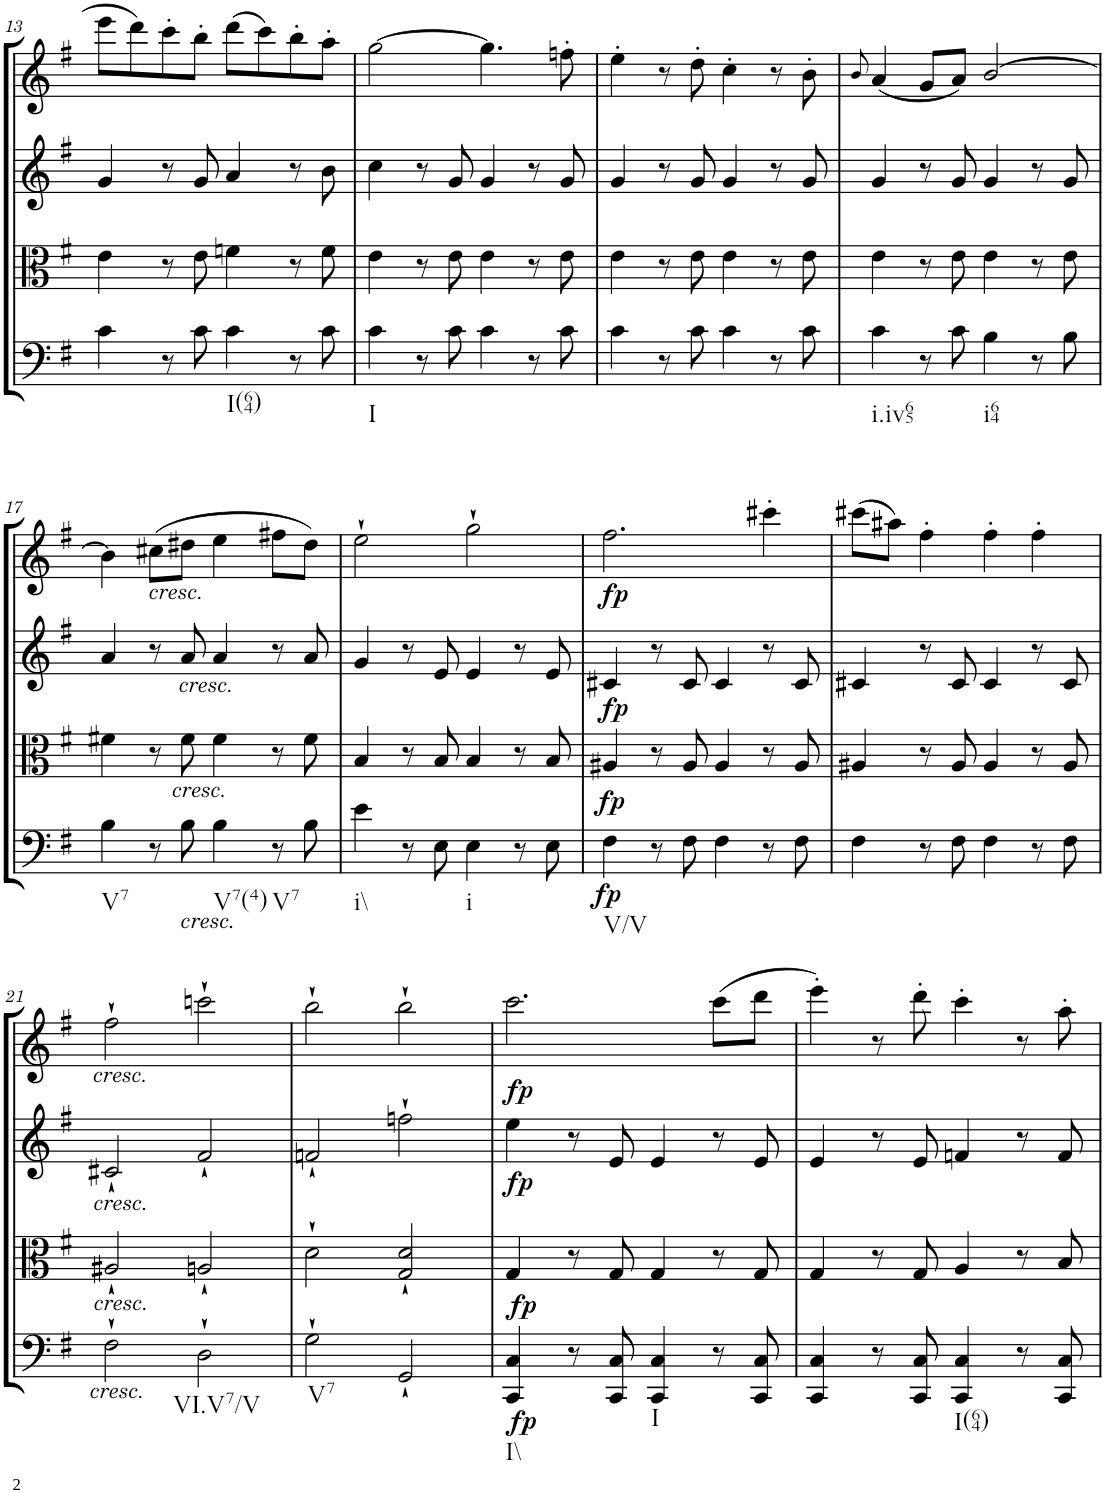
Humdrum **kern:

**kern	**dynam	**kern	**dynam	**kern	**dynam	**kern	**dynam
*part4	*part4	*part3	*part3	*part2	*part2	*part1	*part1
*staff4	*staff4	*staff3	*staff3	*staff2	*staff2	*staff1	*staff1
*I"Violoncello.	*	*I"Viola	*	*I"Violin II.	*	*I"Violin I.	*
*I'Vc	*	*I'Vla	*	*I'Vln	*	*I'Vln	*
!!LO:PB:g=z
*clefF4	*	*clefC3	*	*clefG2	*	*clefG2	*
*k[f#]	*	*k[f#]	*	*k[f#]	*	*k[f#]	*
*M2/2	*	*M2/2	*	*M2/2	*	*M2/2	*
*met(c|)	*	*met(c|)	*	*met(c|)	*	*met(c|)	*
=13	=13	=13	=13	=13	=13	=13	=13
4c\	.	4e\	.	4g/	.	8eee\L	.
.	.	.	.	.	.	8ddd\	.
8r	.	8r	.	8r	.	8ccc'\	.
8c\	.	8e\	.	8g/	.	8bb'\J	.
!LO:TX:b:t=I(64)	!	!	!	!	!	!	!
4c\	.	4fn\	.	4a/	.	(8ddd\L	.
.	.	.	.	.	.	8ccc\)	.
8r	.	8r	.	8r	.	8bb'\	.
8c\	.	8f\	.	8b\	.	8aa'\J	.
=14	=14	=14	=14	=14	=14	=14	=14
!LO:TX:b:t=I	!	!	!	!	!	!	!
4c\	.	4e\	.	4cc\	.	[2gg\	.
8r	.	8r	.	8r	.	.	.
8c\	.	8e\	.	8g/	.	.	.
4c\	.	4e\	.	4g/	.	4.gg\]	.
8r	.	8r	.	8r	.	.	.
8c\	.	8e\	.	8g/	.	8ffn'\	.
=15	=15	=15	=15	=15	=15	=15	=15
4c\	.	4e\	.	4g/	.	4ee'\	.
8r	.	8r	.	8r	.	8r	.
8c\	.	8e\	.	8g/	.	8dd'\	.
4c\	.	4e\	.	4g/	.	4cc'\	.
8r	.	8r	.	8r	.	8r	.
8c\	.	8e\	.	8g/	.	8b'\	.
=16	=16	=16	=16	=16	=16	=16	=16
.	.	.	.	.	.	8qb/	.
!LO:TX:b:t=i.iv65	!	!	!	!	!	!	!
4c\	.	4e\	.	4g/	.	(4a/	.
8r	.	8r	.	8r	.	8g/L	.
8c\	.	8e\	.	8g/	.	8a/J)	.
!LO:TX:b:t=i64	!	!	!	!	!	!	!
4B\	.	4e\	.	4g/	.	[2b/	.
8r	.	8r	.	8r	.	.	.
8B\	.	8e\	.	8g/	.	.	.
!!LO:LB:g=z
=17	=17	=17	=17	=17	=17	=17	=17
!LO:TX:b:t=V7	!	!	!	!	!	!	!
4B\	.	4f#X\	.	4a/	.	4b\]	.
!	!	!	!	!	!	!LO:TX:b:i:t=cresc.	!
8r	.	8r	.	8r	.	(8cc#X\L	.
!	!	!	!	!LO:TX:b:i:t=cresc.	!	!	!
!	!	!LO:TX:b:i:t=cresc.	!	!	!	!	!
!LO:TX:b:i:t=cresc.	!	!	!	!	!	!	!
8B\	.	8f#\	.	8a/	.	8dd#X\J	.
!LO:TX:b:t=V7(4)	!	!	!	!	!	!	!
4B\	.	4f#\	.	4a/	.	4ee\	.
!LO:TX:b:t=V7	!	!	!	!	!	!	!
8r	.	8r	.	8r	.	8ff#X\L	.
8B\	.	8f#\	.	8a/	.	8dd#\J)	.
=18	=18	=18	=18	=18	=18	=18	=18
!LO:TX:b:t=i\\	!	!	!	!	!	!	!
4e\	.	4B/	.	4g/	.	2ee`\	.
8r	.	8r	.	8r	.	.	.
8E\	.	8B/	.	8e/	.	.	.
!LO:TX:b:t=i	!	!	!	!	!	!	!
4E\	.	4B/	.	4e/	.	2gg`\	.
8r	.	8r	.	8r	.	.	.
8E\	.	8B/	.	8e/	.	.	.
=19	=19	=19	=19	=19	=19	=19	=19
!LO:TX:b:t=V/V	!	!	!	!	!	!	!
!	!LO:DY:b	!	!	!	!	!	!
!	!LO:DY:n=1:a	!	!	!	!LO:DY:b	!	!
!	!	!	!	!	!LO:DY:n=1:a	!	!
4F#\	fp fp	4A#X/	.	4c#X/	fp fp	2.ff#\	.
8r	.	8r	.	8r	.	.	.
8F#\	.	8A#/	.	8c#/	.	.	.
4F#\	.	4A#/	.	4c#/	.	.	.
8r	.	8r	.	8r	.	4ccc#X'\	.
8F#\	.	8A#/	.	8c#/	.	.	.
=20	=20	=20	=20	=20	=20	=20	=20
4F#\	.	4A#X/	.	4c#X/	.	(8ccc#X\L	.
.	.	.	.	.	.	8aa#X\J)	.
8r	.	8r	.	8r	.	4ff#'\	.
8F#\	.	8A#/	.	8c#/	.	.	.
4F#\	.	4A#/	.	4c#/	.	4ff#'\	.
8r	.	8r	.	8r	.	4ff#'\	.
8F#\	.	8A#/	.	8c#/	.	.	.
!!LO:LB:g=z
=21	=21	=21	=21	=21	=21	=21	=21
!	!	!	!	!	!	!LO:TX:b:i:t=cresc.	!
!	!	!	!	!LO:TX:b:i:t=cresc.	!	!	!
!	!	!LO:TX:b:i:t=cresc.	!	!	!	!	!
!LO:TX:b:i:t=cresc.	!	!	!	!	!	!	!
2F#`\	.	2A#X`/	.	2c#X`/	.	2ff#`\	.
!LO:TX:b:t=VI.V7/V	!	!	!	!	!	!	!
2D`\	.	2An`/	.	2f#`/	.	2cccn`\	.
=22	=22	=22	=22	=22	=22	=22	=22
!LO:TX:b:t=V7	!	!	!	!	!	!	!
2G`\	.	2d`\	.	2fn`/	.	2bb`\	.
2GG`/	.	2G/` 2d/`	.	2ffn`\	.	2bb`\	.
=23	=23	=23	=23	=23	=23	=23	=23
!LO:TX:b:t=I\\	!	!	!	!	!	!	!
!	!LO:DY:b	!	!LO:DY:b	!	!LO:DY:b	!	!LO:DY:b
4CC/ 4C/	fp	4G/	fp	4ee\	fp	2.ccc\	fp
8r	.	8r	.	8r	.	.	.
8CC/ 8C/	.	8G/	.	8e/	.	.	.
!LO:TX:b:t=I	!	!	!	!	!	!	!
4CC/ 4C/	.	4G/	.	4e/	.	.	.
8r	.	8r	.	8r	.	(8ccc\L	.
8CC/ 8C/	.	8G/	.	8e/	.	8ddd\J	.
=24	=24	=24	=24	=24	=24	=24	=24
4CC/ 4C/	.	4G/	.	4e/	.	4eee'\)	.
8r	.	8r	.	8r	.	8r	.
8CC/ 8C/	.	8G/	.	8e/	.	8ddd'\	.
!LO:TX:b:t=I(64)	!	!	!	!	!	!	!
4CC/ 4C/	.	4A/	.	4fn/	.	4ccc'\	.
8r	.	8r	.	8r	.	8r	.
8CC/ 8C/	.	8B/	.	8f/	.	8aa'\	.
=	=	=	=	=	=	=	=
*-	*-	*-	*-	*-	*-	*-	*-
